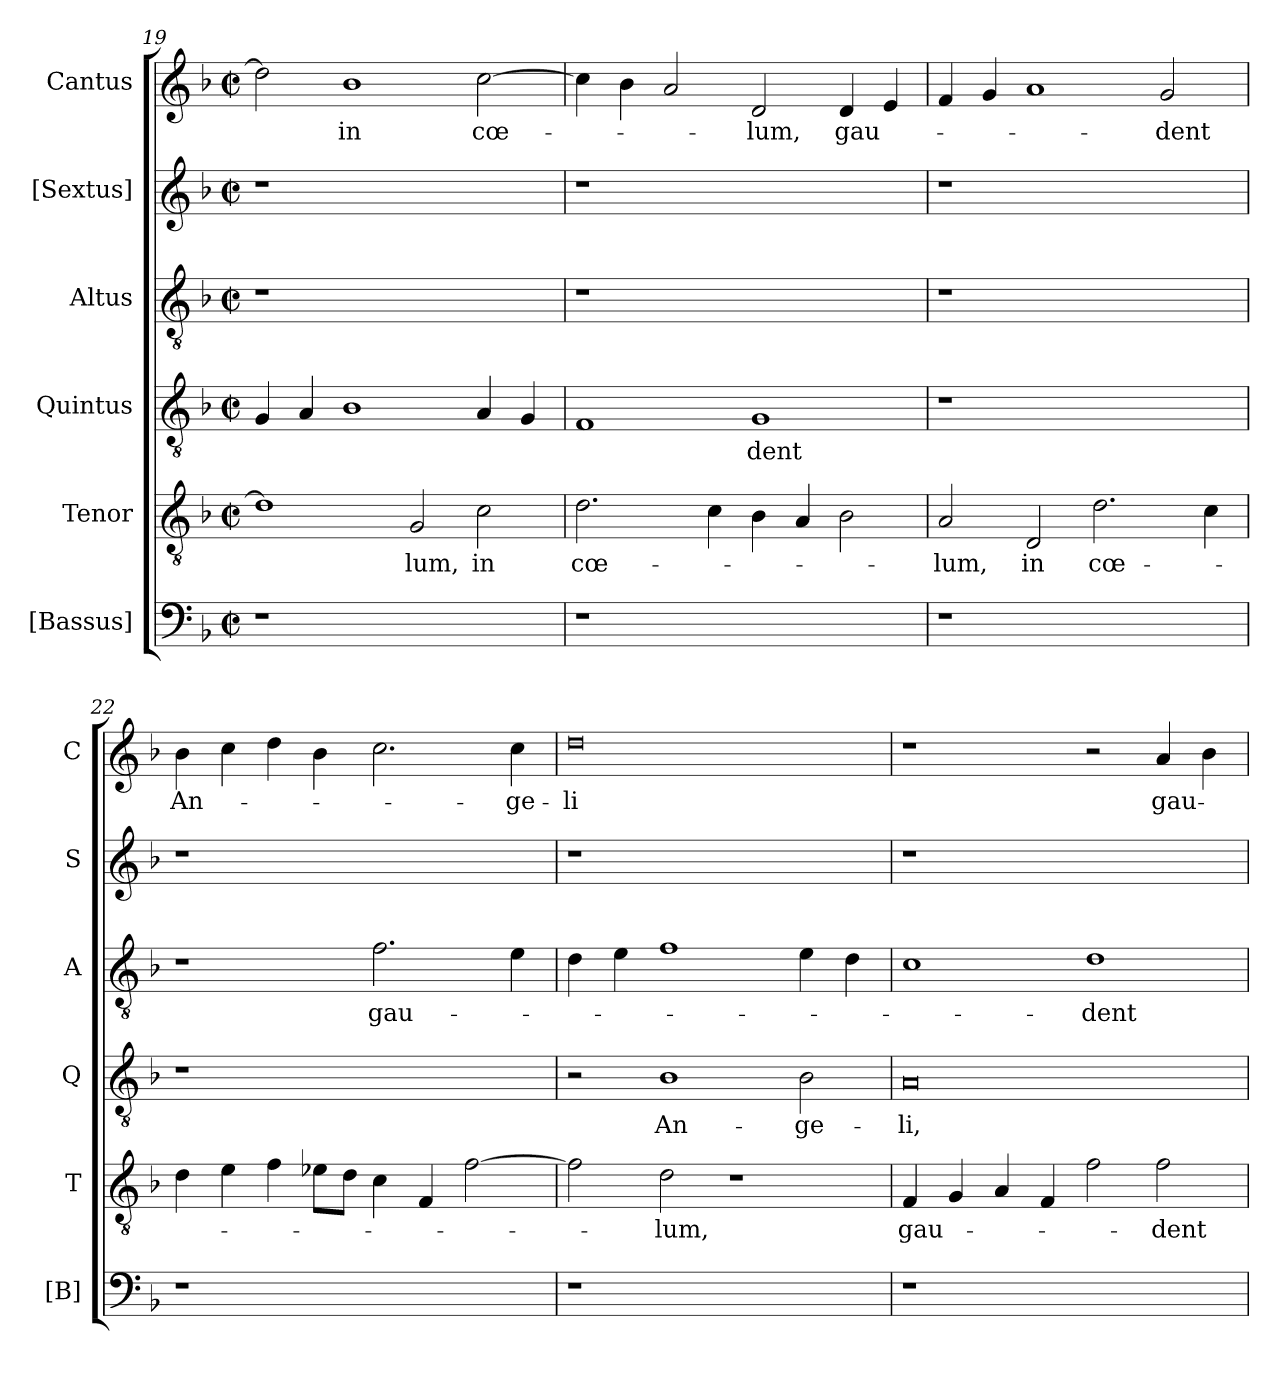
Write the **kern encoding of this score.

**kern	**kern	**text	**kern	**text	**kern	**text	**kern	**kern	**text
*part6	*part5	*part5	*part4	*part4	*part3	*part3	*part2	*part1	*part1
*staff6	*staff5	*staff5	*staff4	*staff4	*staff3	*staff3	*staff2	*staff1	*staff1
*I"[Bassus]	*I"Tenor	*	*I"Quintus	*	*I"Altus	*	*I"[Sextus]	*I"Cantus	*
*I'[B]	*I'T	*	*I'Q	*	*I'A	*	*I'S	*I'C	*
*clefF4	*clefGv2	*	*clefGv2	*	*clefGv2	*	*clefG2	*clefG2	*
*k[b-]	*k[b-]	*	*k[b-]	*	*k[b-]	*	*k[b-]	*k[b-]	*
*F:	*F:	*	*F:	*	*F:	*	*F:	*F:	*
*M2/2	*M2/2	*	*M2/2	*	*M2/2	*	*M2/2	*M2/2	*
*met(c|)	*met(c|)	*	*met(c|)	*	*met(c|)	*	*met(c|)	*met(c|)	*
=19	=19	=19	=19	=19	=19	=19	=19	=19	=19
1r	1d\]	.	4G/	.	1r	.	1r	2dd\]	.
.	.	.	4A/	.	.	.	.	.	.
.	.	.	1B-\	.	.	.	.	1b-\	in
1ryy	2G/	-lum,	.	.	1ryy	.	1ryy	.	.
.	2c\	in	4A/	.	.	.	.	[2cc\	cœ-
.	.	.	4G/	.	.	.	.	.	.
=20	=20	=20	=20	=20	=20	=20	=20	=20	=20
1r	2.d\	cœ-	1F/	.	1r	.	1r	4cc\]	.
.	.	.	.	.	.	.	.	4b-\	.
.	.	.	.	.	.	.	.	2a/	.
.	4c\	.	.	.	.	.	.	.	.
1ryy	4B-\	.	1G/	-dent	1ryy	.	1ryy	2d/	-lum,
.	4A/	.	.	.	.	.	.	.	.
.	2B-\	.	.	.	.	.	.	4d/	gau-
.	.	.	.	.	.	.	.	4e/	.
=21	=21	=21	=21	=21	=21	=21	=21	=21	=21
1r	2A/	-lum,	1r	.	1r	.	1r	4f/	.
.	.	.	.	.	.	.	.	4g/	.
.	2D/	in	.	.	.	.	.	1a/	.
1ryy	2.d\	cœ-	1ryy	.	1ryy	.	1ryy	.	.
.	.	.	.	.	.	.	.	2g/	-dent
.	4c\	.	.	.	.	.	.	.	.
=22	=22	=22	=22	=22	=22	=22	=22	=22	=22
1r	4d\	.	1r	.	1r	.	1r	4b-\	An-
.	4e\	.	.	.	.	.	.	4cc\	.
.	4f\	.	.	.	.	.	.	4dd\	.
.	8e-X\L	.	.	.	.	.	.	4b-\	.
.	8d\J	.	.	.	.	.	.	.	.
1ryy	4c\	.	1ryy	.	2.f\	gau-	1ryy	2.cc\	.
.	4F/	.	.	.	.	.	.	.	.
.	[2f\	.	.	.	.	.	.	.	.
.	.	.	.	.	4e\	.	.	4cc\	-ge-
=23	=23	=23	=23	=23	=23	=23	=23	=23	=23
1r	2f\]	.	2r	.	4d\	.	1r	0dd\	-li
.	.	.	.	.	4e\	.	.	.	.
.	2d\	-lum,	1B-\	An-	1f\	.	.	.	.
1ryy	1r	.	.	.	.	.	1ryy	.	.
.	.	.	2B-\	-ge-	4e\	.	.	.	.
.	.	.	.	.	4d\	.	.	.	.
=24	=24	=24	=24	=24	=24	=24	=24	=24	=24
1r	4F/	gau-	0A/	-li,	1c\	.	1r	1r	.
.	4G/	.	.	.	.	.	.	.	.
.	4A/	.	.	.	.	.	.	.	.
.	4F/	.	.	.	.	.	.	.	.
1ryy	2f\	.	.	.	1d\	-dent	1ryy	2r	.
.	2f\	-dent	.	.	.	.	.	4a/	gau-
.	.	.	.	.	.	.	.	4b-\	.
=	=	=	=	=	=	=	=	=	=
*-	*-	*-	*-	*-	*-	*-	*-	*-	*-
